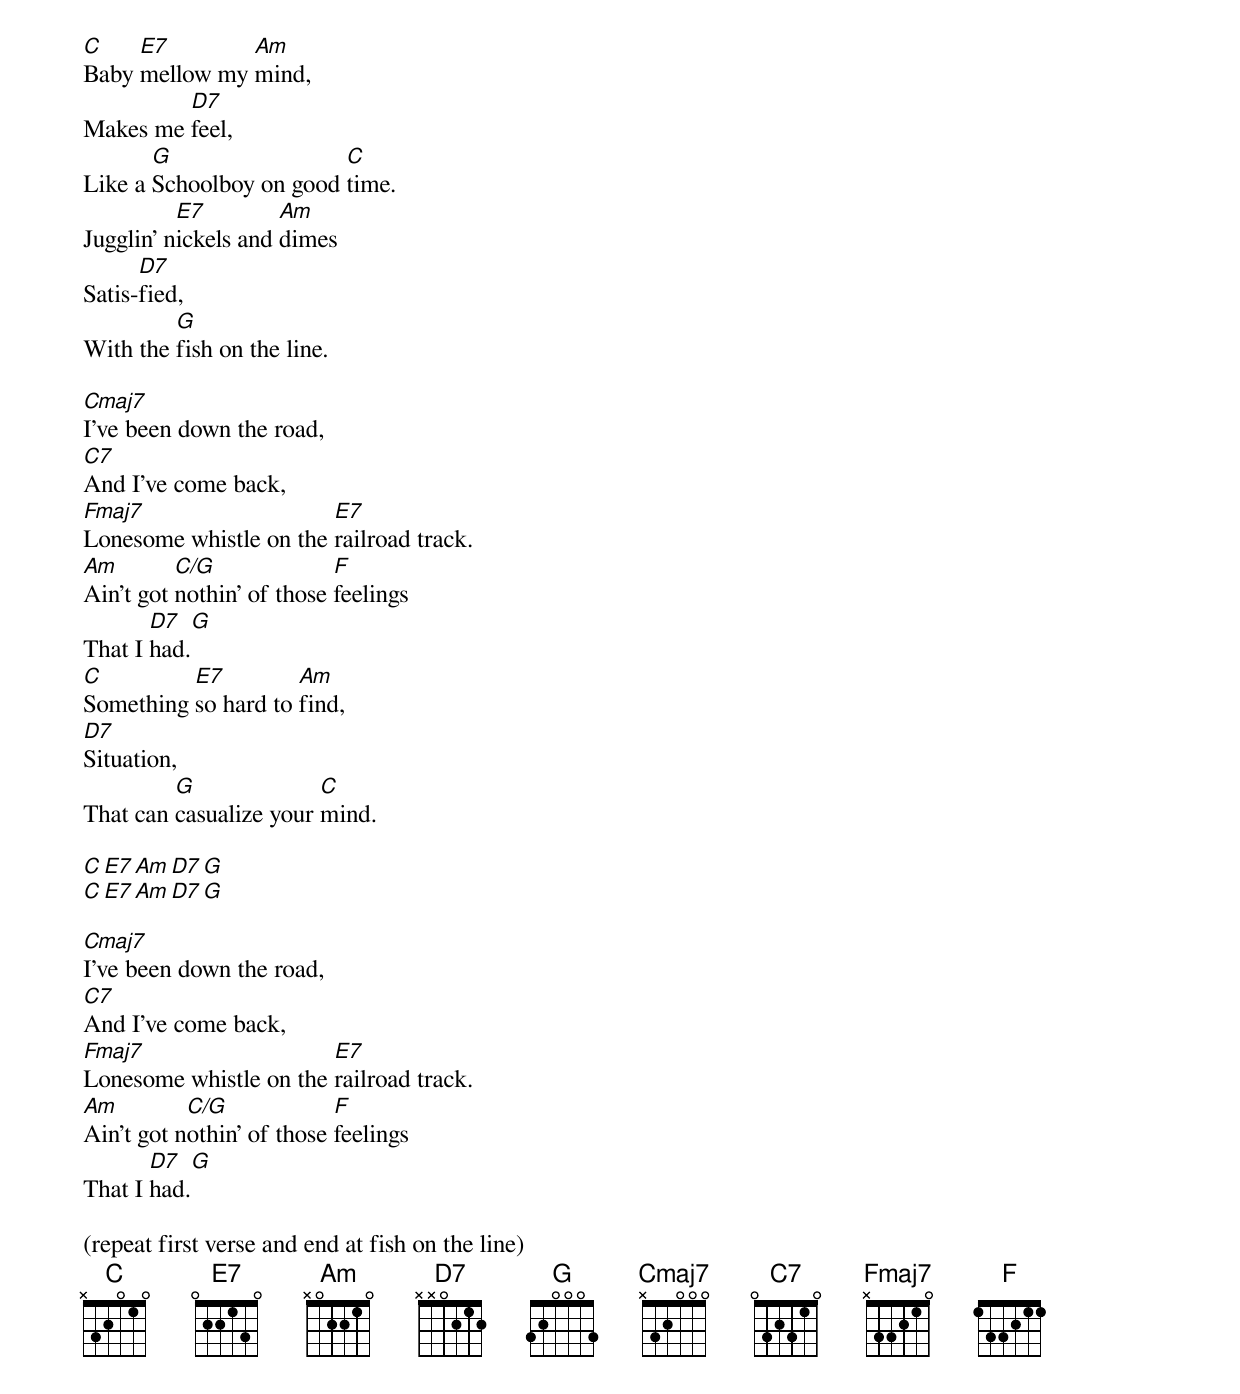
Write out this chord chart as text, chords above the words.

C    E7        Am
Baby mellow my mind,
         D7
Makes me feel,
       G                 C
Like a Schoolboy on good time.
          E7         Am
Jugglin' nickels and dimes
      D7
Satis-fied,
         G
With the fish on the line.

Cmaj7
I've been down the road,
C7
And I've come back,
Fmaj7                   E7
Lonesome whistle on the railroad track.
Am        C/G              F
Ain't got nothin' of those feelings
       D7       G
That I had.
C         E7         Am
Something so hard to find,
D7
Situation,
         G              C
That can casualize your mind.

C    E7    Am   D7    G
C    E7    Am   D7    G

Cmaj7
I've been down the road,
C7
And I've come back,
Fmaj7                   E7
Lonesome whistle on the railroad track.
Am         C/G             F
Ain't got nothin' of those feelings
       D7      G
That I had.

(repeat first verse and end at fish on the line)
